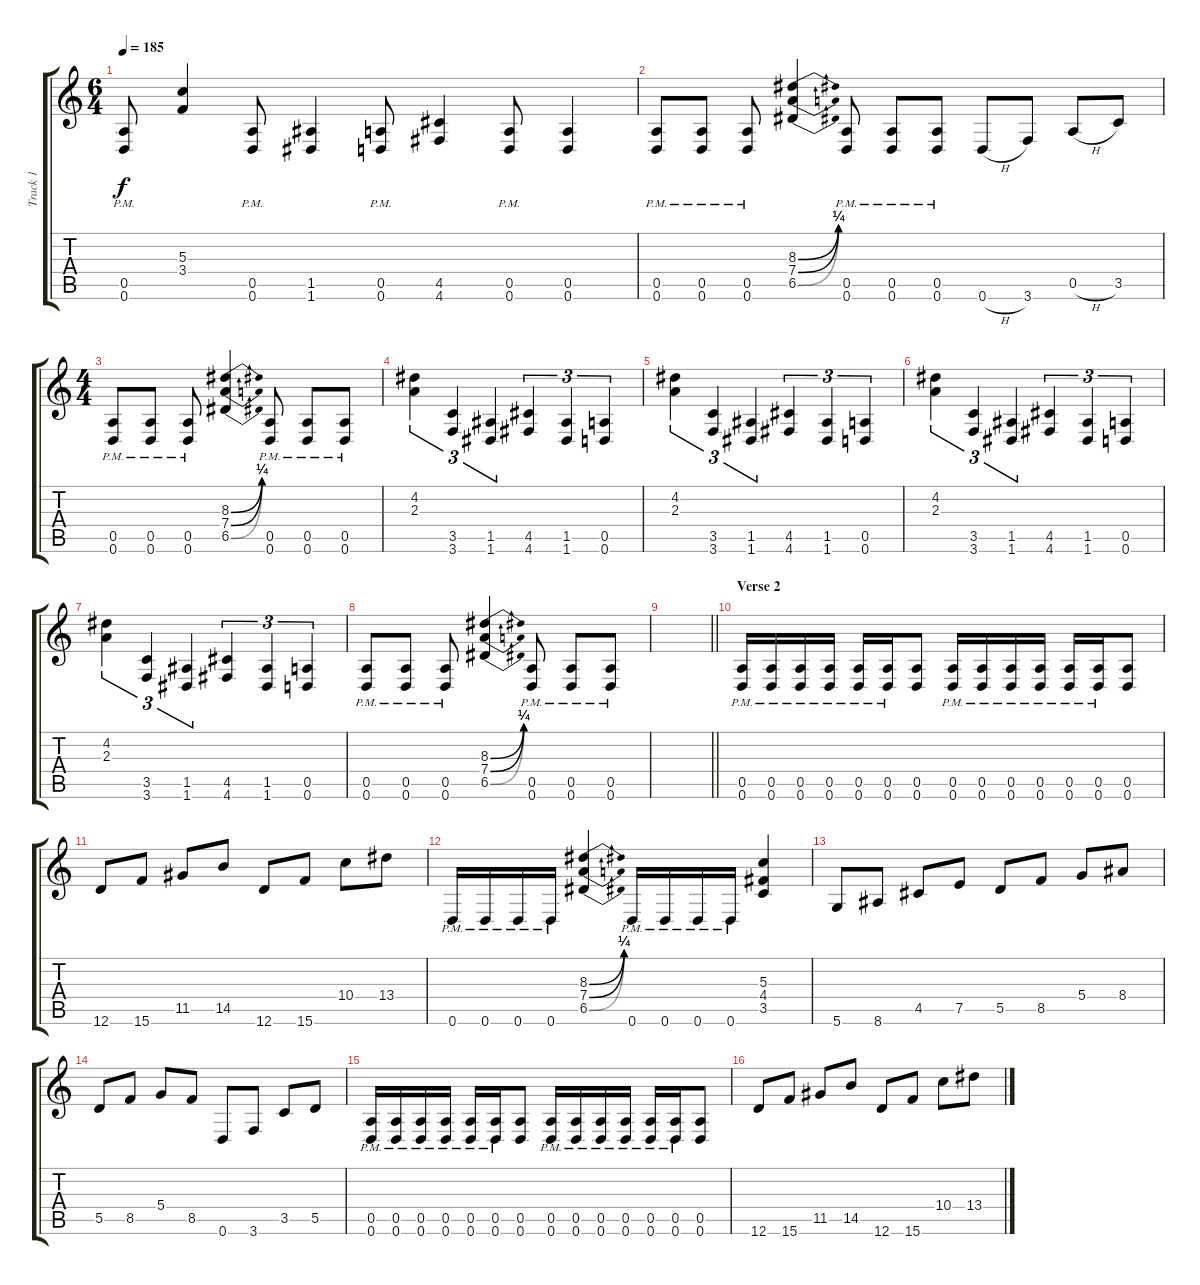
\track ("Track 1" "Track 1") {instrument distortionguitar}
\staff {score tabs}
\tuning (E4 B3 G3 D3 A2 D2) {hide}
\ts (6 4)
\tempo 185
\clef g2
\ks c
(0.5{pm} 0.6{pm}).8{dy f} (5.3 3.4).4 (0.5{pm} 0.6{pm}).8 (1.5 1.6).4 (0.5{pm} 0.6{pm}).8 (4.5 4.6).4 (0.5{pm} 0.6{pm}).8 (0.5 0.6).4 |
(0.5{pm} 0.6{pm}).8 (0.5{pm} 0.6{pm}).8 (0.5{pm} 0.6{pm}).8 (8.3{be (bend 0 0 60 1)} 7.4{be (bend 0 0 60 1)} 6.5{be (bend 0 0 60 1)}).4 (0.5{pm} 0.6{pm}).8 (0.5{pm} 0.6{pm}).8 (0.5{pm} 0.6{pm}).8 0.6{h}.8 3.6.8 0.5{h}.8 3.5.8 |
\ts (4 4)
(0.5{pm} 0.6{pm}).8 (0.5{pm} 0.6{pm}).8 (0.5{pm} 0.6{pm}).8 (8.3{be (bend 0 0 60 1)} 7.4{be (bend 0 0 60 1)} 6.5{be (bend 0 0 60 1)}).4 (0.5{pm} 0.6{pm}).8 (0.5{pm} 0.6{pm}).8 (0.5{pm} 0.6{pm}).8 |
(4.2 2.3).4{tu (3 2)} (3.5 3.6).4{tu (3 2)} (1.5 1.6).4{tu (3 2)} (4.5 4.6).4{tu (3 2)} (1.5 1.6).4{tu (3 2)} (0.5 0.6).4{tu (3 2)} |
(4.2 2.3).4{tu (3 2)} (3.5 3.6).4{tu (3 2)} (1.5 1.6).4{tu (3 2)} (4.5 4.6).4{tu (3 2)} (1.5 1.6).4{tu (3 2)} (0.5 0.6).4{tu (3 2)} |
(4.2 2.3).4{tu (3 2)} (3.5 3.6).4{tu (3 2)} (1.5 1.6).4{tu (3 2)} (4.5 4.6).4{tu (3 2)} (1.5 1.6).4{tu (3 2)} (0.5 0.6).4{tu (3 2)} |
(4.2 2.3).4{tu (3 2)} (3.5 3.6).4{tu (3 2)} (1.5 1.6).4{tu (3 2)} (4.5 4.6).4{tu (3 2)} (1.5 1.6).4{tu (3 2)} (0.5 0.6).4{tu (3 2)} |
(0.5{pm} 0.6{pm}).8 (0.5{pm} 0.6{pm}).8 (0.5{pm} 0.6{pm}).8 (8.3{be (bend 0 0 60 1)} 7.4{be (bend 0 0 60 1)} 6.5{be (bend 0 0 60 1)}).4 (0.5{pm} 0.6{pm}).8 (0.5{pm} 0.6{pm}).8 (0.5{pm} 0.6{pm}).8 |
\barLineRight lightlight
|
\section ("" "Verse 2")
(0.5{pm} 0.6{pm}).16 (0.5{pm} 0.6{pm}).16 (0.5{pm} 0.6{pm}).16 (0.5{pm} 0.6{pm}).16 (0.5{pm} 0.6{pm}).16 (0.5{pm} 0.6{pm}).16 (0.5 0.6).8 (0.5{pm} 0.6{pm}).16 (0.5{pm} 0.6{pm}).16 (0.5{pm} 0.6{pm}).16 (0.5{pm} 0.6{pm}).16 (0.5{pm} 0.6{pm}).16 (0.5{pm} 0.6{pm}).16 (0.5 0.6).8 |
12.6.8 15.6.8 11.5.8 14.5.8 12.6.8 15.6.8 10.4.8 13.4.8 |
0.6{pm}.16 0.6{pm}.16 0.6{pm}.16 0.6{pm}.16 (8.3{be (bend 0 0 60 1)} 7.4{be (bend 0 0 60 1)} 6.5{be (bend 0 0 60 1)}).4 0.6{pm}.16 0.6{pm}.16 0.6{pm}.16 0.6{pm}.16 (5.3 4.4 3.5).4 |
5.6.8 8.6.8 4.5.8 7.5.8 5.5.8 8.5.8 5.4.8 8.4.8 |
5.5.8 8.5.8 5.4.8 8.5.8 0.6.8 3.6.8 3.5.8 5.5.8 |
(0.5{pm} 0.6{pm}).16 (0.5{pm} 0.6{pm}).16 (0.5{pm} 0.6{pm}).16 (0.5{pm} 0.6{pm}).16 (0.5{pm} 0.6{pm}).16 (0.5{pm} 0.6{pm}).16 (0.5 0.6).8 (0.5{pm} 0.6{pm}).16 (0.5{pm} 0.6{pm}).16 (0.5{pm} 0.6{pm}).16 (0.5{pm} 0.6{pm}).16 (0.5{pm} 0.6{pm}).16 (0.5{pm} 0.6{pm}).16 (0.5 0.6).8 |
12.6.8 15.6.8 11.5.8 14.5.8 12.6.8 15.6.8 10.4.8 13.4.8
